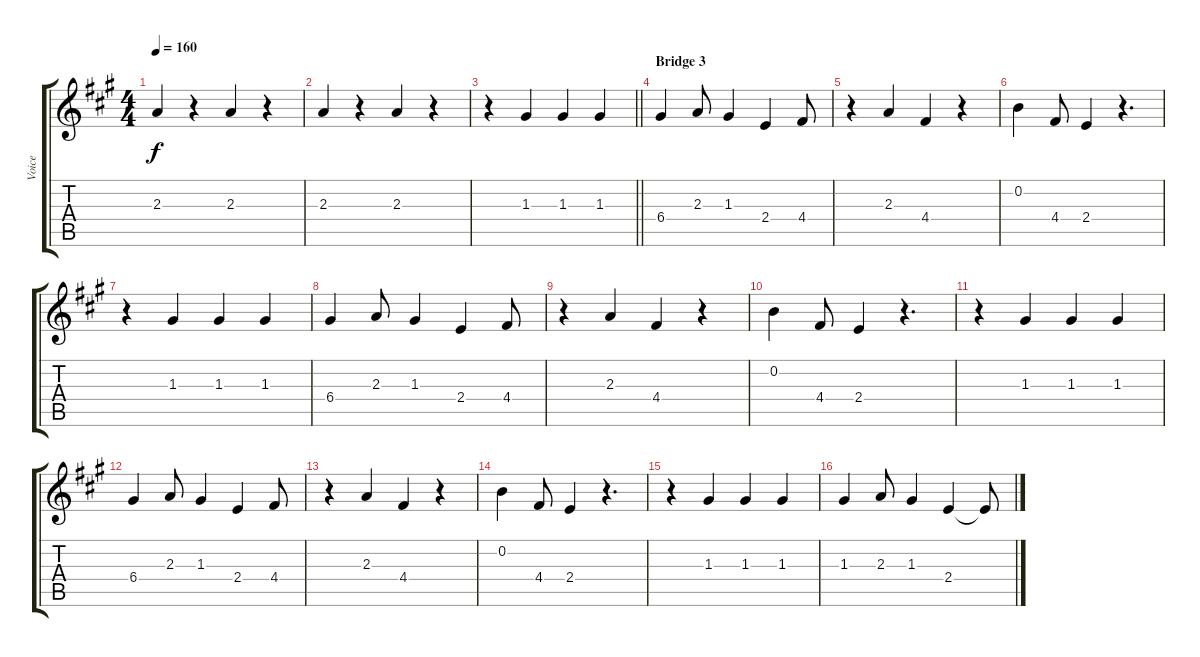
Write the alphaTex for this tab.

\track ("Voice" "Voice") {instrument tenorsax}
\staff {score tabs}
\tuning (E5 B4 G4 D4 A3 E3) {hide}
\ts (4 4)
\tempo 160
\clef g2
\ks a
2.3.4{dy f} r.4 2.3.4 r.4 |
2.3.4 r.4 2.3.4 r.4 |
\barLineRight lightlight
r.4 1.3.4 1.3.4 1.3.4 |
\section ("" "Bridge 3")
6.4.4 2.3.8 1.3.4 2.4.4 4.4.8 |
r.4 2.3.4 4.4.4 r.4 |
0.2.4 4.4.8 2.4.4 r.4{d} |
r.4 1.3.4 1.3.4 1.3.4 |
6.4.4 2.3.8 1.3.4 2.4.4 4.4.8 |
r.4 2.3.4 4.4.4 r.4 |
0.2.4 4.4.8 2.4.4 r.4{d} |
r.4 1.3.4 1.3.4 1.3.4 |
6.4.4 2.3.8 1.3.4 2.4.4 4.4.8 |
r.4 2.3.4 4.4.4 r.4 |
0.2.4 4.4.8 2.4.4 r.4{d} |
r.4 1.3.4 1.3.4 1.3.4 |
1.3.4 2.3.8 1.3.4 2.4.4 2.4{t}.8
